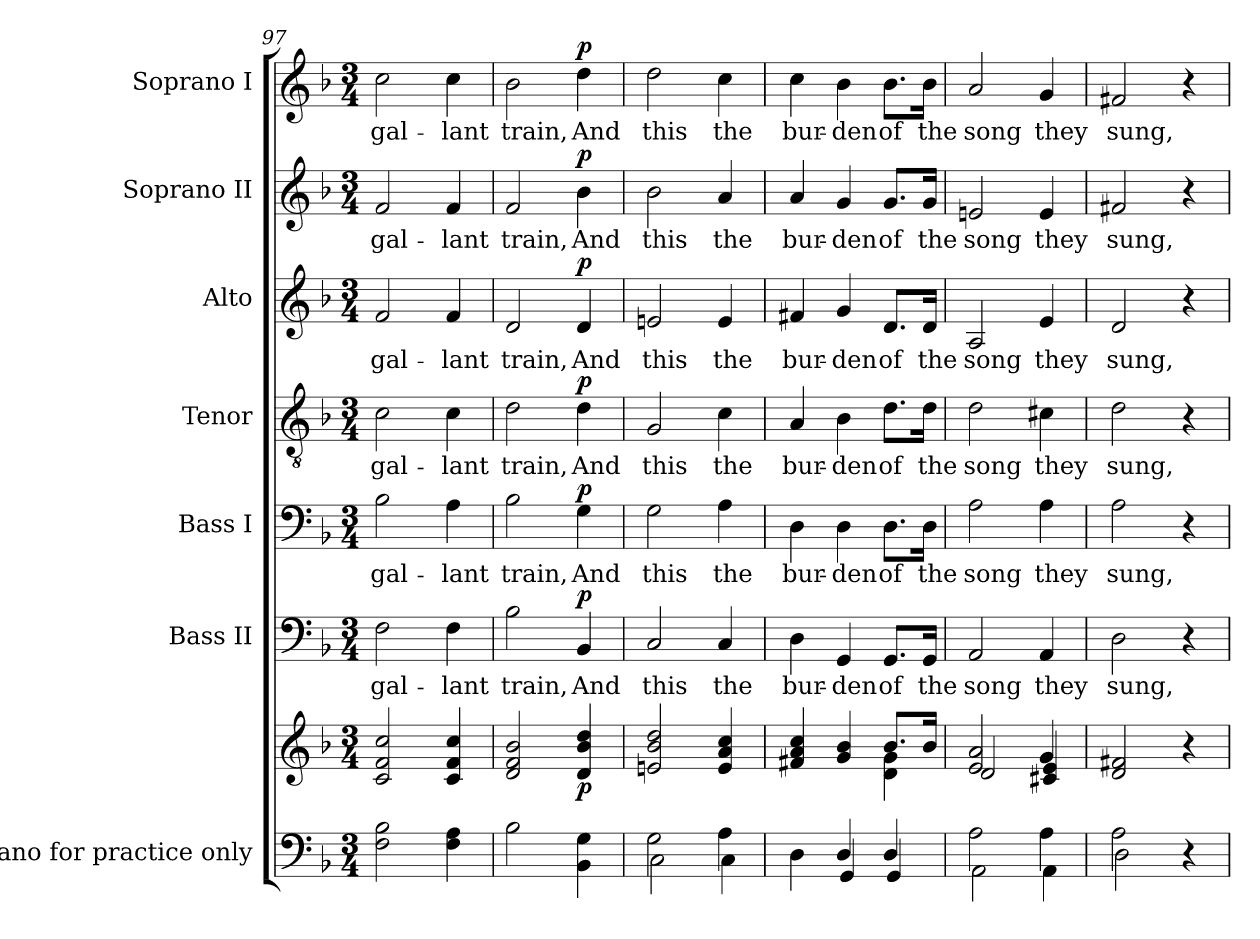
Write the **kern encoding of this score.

**kern	**kern	**dynam	**kern	**text	**dynam	**kern	**text	**dynam	**kern	**text	**dynam	**kern	**text	**dynam	**kern	**text	**dynam	**kern	**text	**dynam
*part7	*part7	*part7	*part6	*part6	*part6	*part5	*part5	*part5	*part4	*part4	*part4	*part3	*part3	*part3	*part2	*part2	*part2	*part1	*part1	*part1
*staff8	*staff7	*staff7/8	*staff6	*staff6	*staff6	*staff5	*staff5	*staff5	*staff4	*staff4	*staff4	*staff3	*staff3	*staff3	*staff2	*staff2	*staff2	*staff1	*staff1	*staff1
*I"Piano for practice only	*	*	*I"Bass II	*	*	*I"Bass I	*	*	*I"Tenor	*	*	*I"Alto	*	*	*I"Soprano II	*	*	*I"Soprano I	*	*
*I'Pno	*	*	*	*	*	*	*	*	*	*	*	*	*	*	*	*	*	*	*	*
*clefF4	*clefG2	*	*clefF4	*	*	*clefF4	*	*	*clefGv2	*	*	*clefG2	*	*	*clefG2	*	*	*clefG2	*	*
*k[b-]	*k[b-]	*	*k[b-]	*	*	*k[b-]	*	*	*k[b-]	*	*	*k[b-]	*	*	*k[b-]	*	*	*k[b-]	*	*
*M3/4	*M3/4	*	*M3/4	*	*	*M3/4	*	*	*M3/4	*	*	*M3/4	*	*	*M3/4	*	*	*M3/4	*	*
=97	=97	=97	=97	=97	=97	=97	=97	=97	=97	=97	=97	=97	=97	=97	=97	=97	=97	=97	=97	=97
2F\ 2B-\	2c/ 2f/ 2cc/	.	2F\	gal-	.	2B-\	gal-	.	2c\	gal-	.	2f/	gal-	.	2f/	gal-	.	2cc\	gal-	.
4F\ 4A\	4c/ 4f/ 4cc/	.	4F\	-lant	.	4A\	-lant	.	4c\	-lant	.	4f/	-lant	.	4f/	-lant	.	4cc\	-lant	.
=98	=98	=98	=98	=98	=98	=98	=98	=98	=98	=98	=98	=98	=98	=98	=98	=98	=98	=98	=98	=98
2B-\	2d/ 2f/ 2b-/	.	2B-\	train,	.	2B-\	train,	.	2d\	train,	.	2d/	train,	.	2f/	train,	.	2b-\	train,	.
!	!	!LO:DY:b	!	!	!LO:DY:a	!	!	!LO:DY:a	!	!	!LO:DY:a	!	!	!LO:DY:a	!	!	!LO:DY:a	!	!	!LO:DY:a
4BB-\ 4G\	4d/ 4b-/ 4dd/	p	4BB-/	And	p	4G\	And	p	4d\	And	p	4d/	And	p	4b-\	And	p	4dd\	And	p
=99	=99	=99	=99	=99	=99	=99	=99	=99	=99	=99	=99	=99	=99	=99	=99	=99	=99	=99	=99	=99
*^	*	*	*	*	*	*	*	*	*	*	*	*	*	*	*	*	*	*	*	*
2G\	2C\	2en/ 2b-/ 2dd/	.	2C/	this	.	2G\	this	.	2G/	this	.	2en/	this	.	2b-\	this	.	2dd\	this	.
4A\	4C\	4e/ 4a/ 4cc/	.	4C/	the	.	4A\	the	.	4c\	the	.	4e/	the	.	4a/	the	.	4cc\	the	.
=100	=100	=100	=100	=100	=100	=100	=100	=100	=100	=100	=100	=100	=100	=100	=100	=100	=100	=100	=100	=100	=100
*	*	*^	*	*	*	*	*	*	*	*	*	*	*	*	*	*	*	*	*	*	*
4D\	4ryy	4f#X/ 4a/ 4cc/	2ryy	.	4D\	bur-	.	4D\	bur-	.	4A/	bur-	.	4f#X/	bur-	.	4a/	bur-	.	4cc\	bur-	.
4D/	4GG/	4g/ 4b-/	.	.	4GG/	-den	.	4D\	-den	.	4B-\	-den	.	4g/	-den	.	4g/	-den	.	4b-\	-den	.
4D/	4GG/	8.b-/L	4d\ 4g\	.	8.GG/L	of	.	8.D\L	of	.	8.d\L	of	.	8.d/L	of	.	8.g/L	of	.	8.b-\L	of	.
.	.	16b-/Jk	.	.	16GG/Jk	the	.	16D\Jk	the	.	16d\Jk	the	.	16d/Jk	the	.	16g/Jk	the	.	16b-\Jk	the	.
=101	=101	=101	=101	=101	=101	=101	=101	=101	=101	=101	=101	=101	=101	=101	=101	=101	=101	=101	=101	=101	=101	=101
*	*	*	*^	*	*	*	*	*	*	*	*	*	*	*	*	*	*	*	*	*	*	*
2A\	2AA\	2e/ 2a/	2ryy	2d/	.	2AA/	song	.	2A\	song	.	2d\	song	.	2A/	song	.	2en/	song	.	2a/	song	.
4A\	4AA\	4g/	4c#X/ 4e/	4ryy	.	4AA/	they	.	4A\	they	.	4c#X\	they	.	4e/	they	.	4e/	they	.	4g/	they	.
*	*	*v	*v	*v	*	*	*	*	*	*	*	*	*	*	*	*	*	*	*	*	*	*	*
=102	=102	=102	=102	=102	=102	=102	=102	=102	=102	=102	=102	=102	=102	=102	=102	=102	=102	=102	=102	=102	=102
2A\	2D\	2d/ 2f#X/	.	2D\	sung,	.	2A\	sung,	.	2d\	sung,	.	2d/	sung,	.	2f#X/	sung,	.	2f#X/	sung,	.
4r	4ryy	4r	.	4r	.	.	4r	.	.	4r	.	.	4r	.	.	4r	.	.	4r	.	.
*v	*v	*	*	*	*	*	*	*	*	*	*	*	*	*	*	*	*	*	*	*	*
=	=	=	=	=	=	=	=	=	=	=	=	=	=	=	=	=	=	=	=	=
*-	*-	*-	*-	*-	*-	*-	*-	*-	*-	*-	*-	*-	*-	*-	*-	*-	*-	*-	*-	*-
